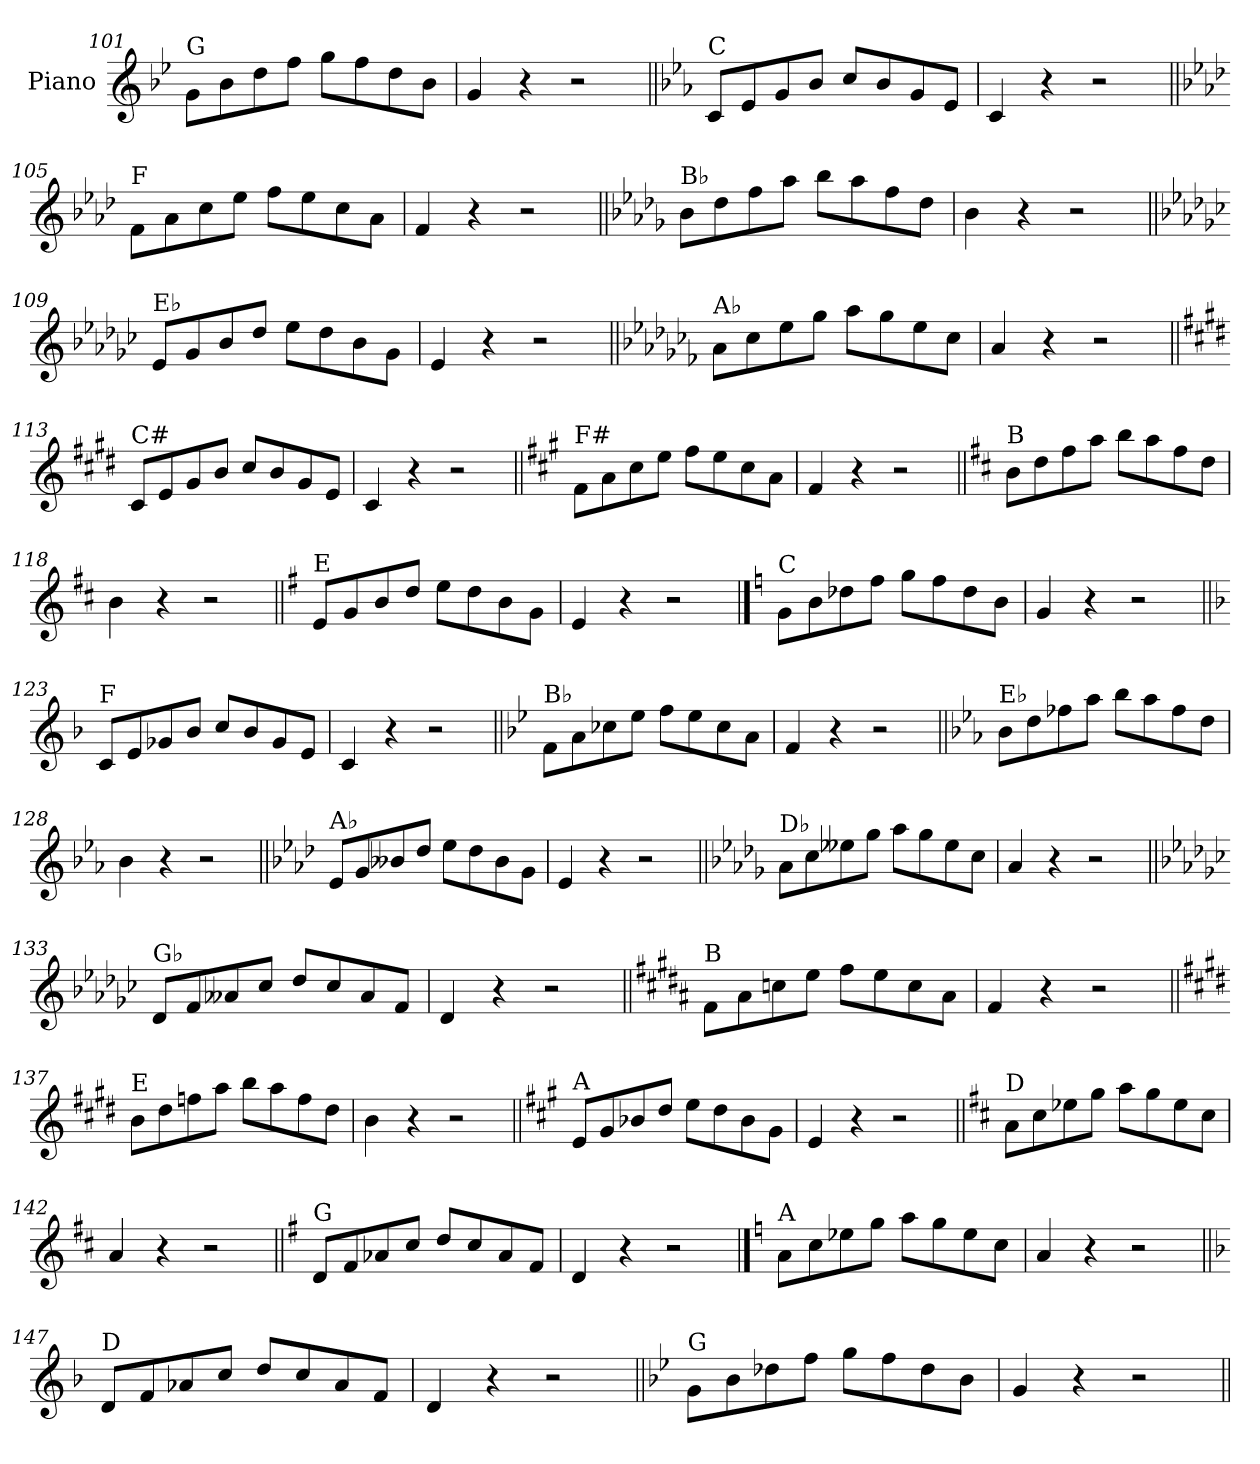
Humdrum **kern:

**kern
*part1
*staff1
*I"Piano
*I'Pno.
*clefG2
*k[b-e-]
=101
!LO:TX:a:t=G
8g\L
8b-\
8dd\
8ff\J
8gg\L
8ff\
8dd\
8b-\J
=102
4g/
4r
2r
!!LO:LB:g=z
=103||
*k[b-e-a-]
!LO:TX:a:t=C
8c/L
8e-/
8g/
8b-/J
8cc/L
8b-/
8g/
8e-/J
=104
4c/
4r
2r
=105||
*k[b-e-a-d-]
!LO:TX:a:t=F
8f\L
8a-\
8cc\
8ee-\J
8ff\L
8ee-\
8cc\
8a-\J
=106
4f/
4r
2r
=107||
*k[b-e-a-d-g-]
!LO:TX:a:t=B♭
8b-\L
8dd-\
8ff\
8aa-\J
8bb-\L
8aa-\
8ff\
8dd-\J
=108
4b-\
4r
2r
!!LO:LB:g=z
=109||
*k[b-e-a-d-g-c-]
!LO:TX:a:t=E♭
8e-/L
8g-/
8b-/
8dd-/J
8ee-\L
8dd-\
8b-\
8g-\J
=110
4e-/
4r
2r
=111||
*k[b-e-a-d-g-c-f-]
!LO:TX:a:t=A♭
8a-\L
8cc-\
8ee-\
8gg-\J
8aa-\L
8gg-\
8ee-\
8cc-\J
=112
4a-/
4r
2r
=113||
*k[f#c#g#d#]
!LO:TX:a:t=C#
8c#/L
8e/
8g#/
8b/J
8cc#/L
8b/
8g#/
8e/J
=114
4c#/
4r
2r
!!LO:LB:g=z
=115||
*k[f#c#g#]
!LO:TX:a:t=F#
8f#\L
8a\
8cc#\
8ee\J
8ff#\L
8ee\
8cc#\
8a\J
=116
4f#/
4r
2r
=117||
*k[f#c#]
!LO:TX:a:t=B
8b\L
8dd\
8ff#\
8aa\J
8bb\L
8aa\
8ff#\
8dd\J
=118
4b\
4r
2r
=119||
*k[f#]
!LO:TX:a:t=E
8e/L
8g/
8b/
8dd/J
8ee\L
8dd\
8b\
8g\J
=120
4e/
4r
2r
!!LO:LB:g=z
==121
*k[]
!LO:TX:a:t=C
8g\L
8b\
8dd-X\
8ff\J
8gg\L
8ff\
8dd-\
8b\J
=122
4g/
4r
2r
=123||
*k[b-]
!LO:TX:a:t=F
8c/L
8e/
8g-X/
8b-/J
8cc/L
8b-/
8g-/
8e/J
=124
4c/
4r
2r
=125||
*k[b-e-]
!LO:TX:a:t=B♭
8f\L
8a\
8cc-X\
8ee-\J
8ff\L
8ee-\
8cc-\
8a\J
=126
4f/
4r
2r
!!LO:LB:g=z
=127||
*k[b-e-a-]
!LO:TX:a:t=E♭
8b-\L
8dd\
8ff-X\
8aa-\J
8bb-\L
8aa-\
8ff-\
8dd\J
=128
4b-\
4r
2r
=129||
*k[b-e-a-d-]
!LO:TX:a:t=A♭
8e-/L
8g/
8b--X/
8dd-/J
8ee-\L
8dd-\
8b--\
8g\J
=130
4e-/
4r
2r
=131||
*k[b-e-a-d-g-]
!LO:TX:a:t=D♭
8a-\L
8cc\
8ee--X\
8gg-\J
8aa-\L
8gg-\
8ee--\
8cc\J
=132
4a-/
4r
2r
!!LO:LB:g=z
=133||
*k[b-e-a-d-g-c-]
!LO:TX:a:t=G♭
8d-/L
8f/
8a--X/
8cc-/J
8dd-/L
8cc-/
8a--/
8f/J
=134
4d-/
4r
2r
=135||
*k[f#c#g#d#a#]
!LO:TX:a:t=B
8f#\L
8a#\
8ccn\
8ee\J
8ff#\L
8ee\
8cc\
8a#\J
=136
4f#/
4r
2r
=137||
*k[f#c#g#d#]
!LO:TX:a:t=E
8b\L
8dd#\
8ffn\
8aa\J
8bb\L
8aa\
8ff\
8dd#\J
=138
4b\
4r
2r
!!LO:LB:g=z
=139||
*k[f#c#g#]
!LO:TX:a:t=A
8e/L
8g#/
8b-X/
8dd/J
8ee\L
8dd\
8b-\
8g#\J
=140
4e/
4r
2r
=141||
*k[f#c#]
!LO:TX:a:t=D
8a\L
8cc#\
8ee-X\
8gg\J
8aa\L
8gg\
8ee-\
8cc#\J
=142
4a/
4r
2r
=143||
*k[f#]
!LO:TX:a:t=G
8d/L
8f#/
8a-X/
8cc/J
8dd/L
8cc/
8a-/
8f#/J
=144
4d/
4r
2r
!!LO:PB:g=z
==145
*k[]
!LO:TX:a:t=A
8a\L
8cc\
8ee-X\
8gg\J
8aa\L
8gg\
8ee-\
8cc\J
=146
4a/
4r
2r
=147||
*k[b-]
!LO:TX:a:t=D
8d/L
8f/
8a-X/
8cc/J
8dd/L
8cc/
8a-/
8f/J
=148
4d/
4r
2r
=149||
*k[b-e-]
!LO:TX:a:t=G
8g\L
8b-\
8dd-X\
8ff\J
8gg\L
8ff\
8dd-\
8b-\J
=150
4g/
4r
2r
=||
*-
